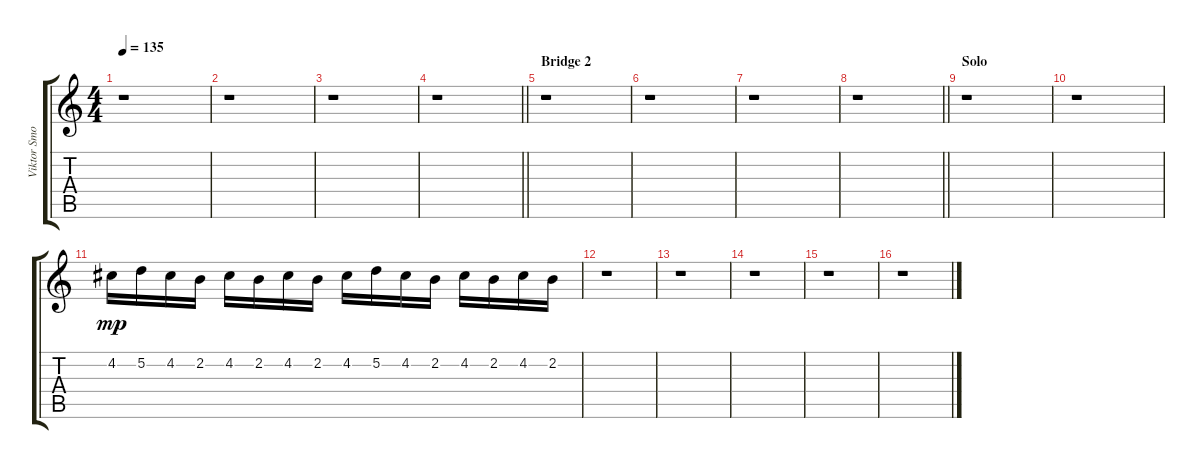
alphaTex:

\track ("Viktor Smolski Add." "Viktor Smo") {instrument distortionguitar}
\staff {score tabs}
\tuning (D4 A3 F3 C3 G2 D2) {hide}
\ts (4 4)
\tempo 135
\clef g2
\ks c
r.1{dy mp} |
r.1 |
r.1 |
\barLineRight lightlight
r.1 |
\section ("" "Bridge 2")
r.1 |
r.1 |
r.1 |
\barLineRight lightlight
r.1 |
\section ("" "Solo")
r.1 |
r.1 |
4.2.16 5.2.16 4.2.16 2.2.16 4.2.16 2.2.16 4.2.16 2.2.16 4.2.16 5.2.16 4.2.16 2.2.16 4.2.16 2.2.16 4.2.16 2.2.16 |
r.1 |
r.1 |
r.1 |
r.1 |
r.1
